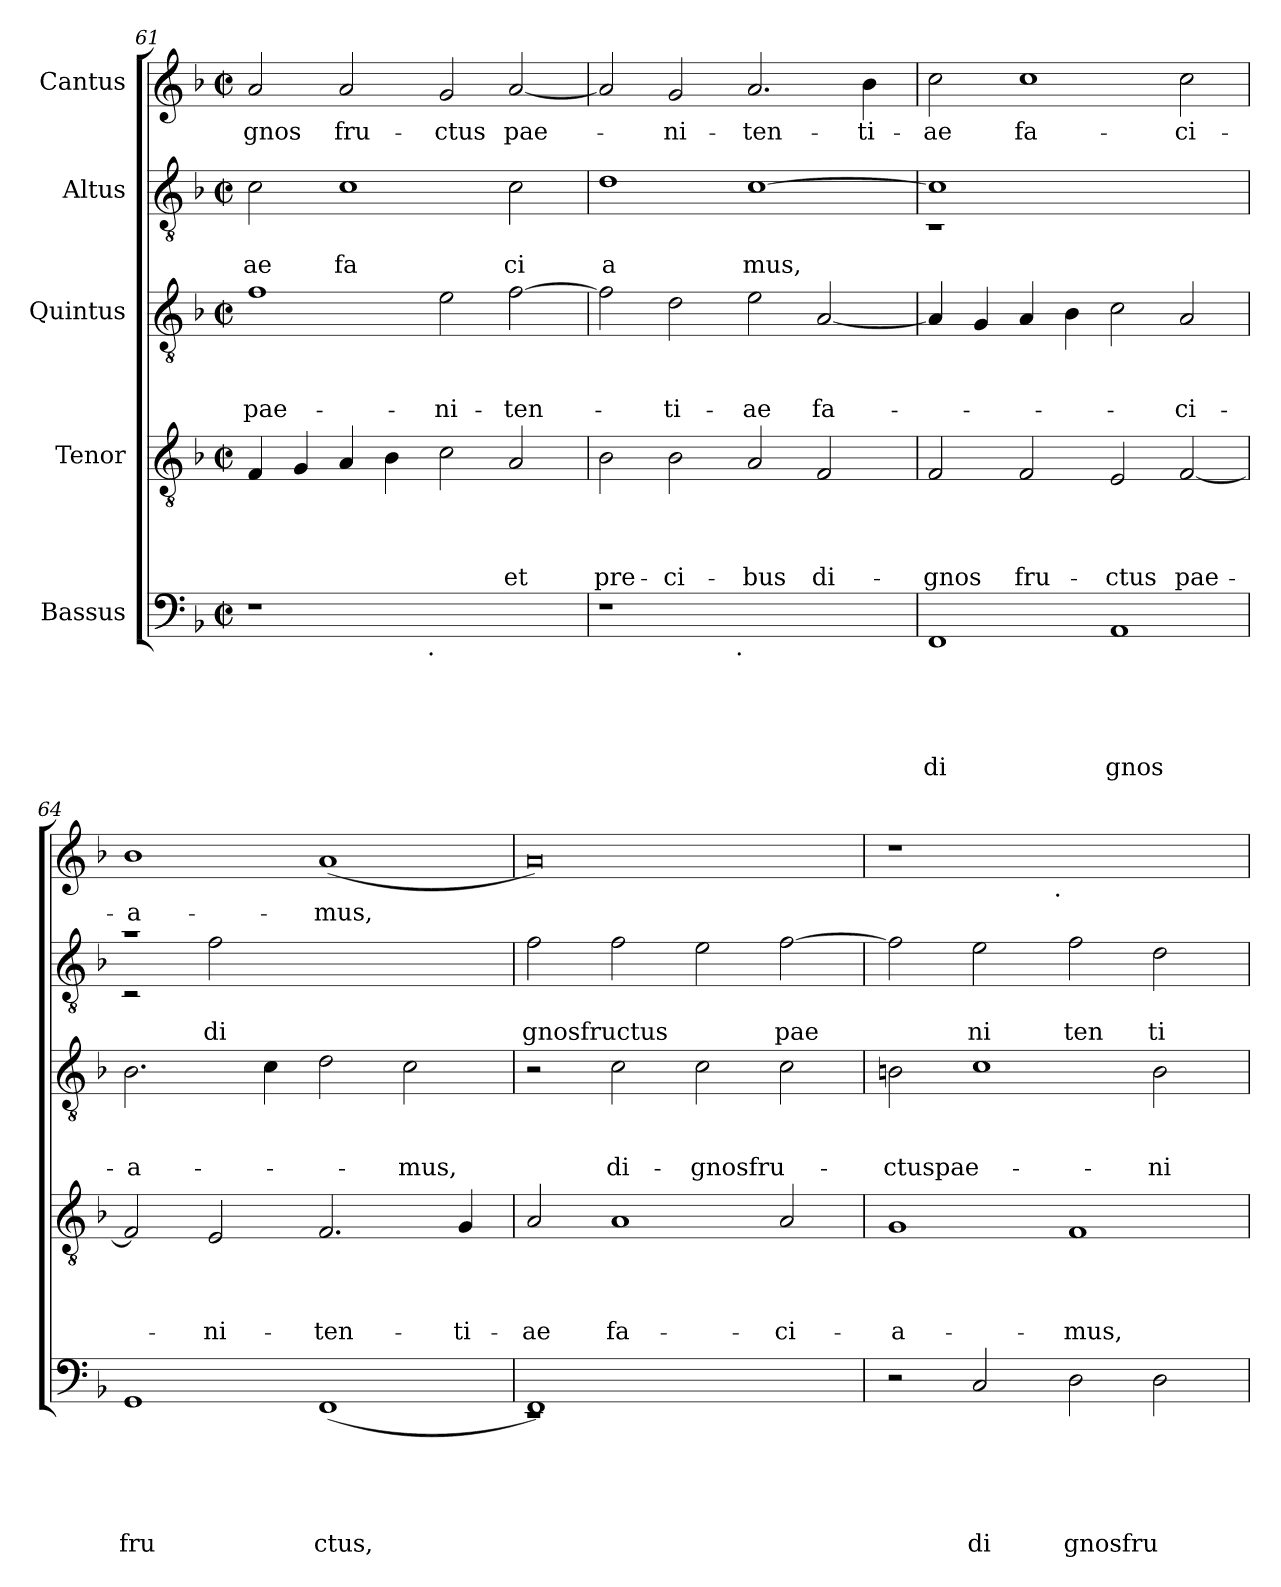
**kern	**text	**text	**text	**text	**text	**kern	**text	**text	**text	**text	**kern	**text	**text	**text	**kern	**text	**text	**kern	**text
*part5	*part5	*part5	*part5	*part5	*part5	*part4	*part4	*part4	*part4	*part4	*part3	*part3	*part3	*part3	*part2	*part2	*part2	*part1	*part1
*staff5	*staff5	*staff5	*staff5	*staff5	*staff5	*staff4	*staff4	*staff4	*staff4	*staff4	*staff3	*staff3	*staff3	*staff3	*staff2	*staff2	*staff2	*staff1	*staff1
*I"Bassus	*	*	*	*	*	*I"Tenor	*	*	*	*	*I"Quintus	*	*	*	*I"Altus	*	*	*I"Cantus	*
!!LO:PB:g=z
*clefF4	*	*	*	*	*	*clefGv2	*	*	*	*	*clefGv2	*	*	*	*clefGv2	*	*	*clefG2	*
*k[b-]	*	*	*	*	*	*k[b-]	*	*	*	*	*k[b-]	*	*	*	*k[b-]	*	*	*k[b-]	*
*F:	*	*	*	*	*	*F:	*	*	*	*	*F:	*	*	*	*F:	*	*	*F:	*
*M2/2	*	*	*	*	*	*M2/2	*	*	*	*	*M2/2	*	*	*	*M2/2	*	*	*M2/2	*
*met(c|)	*	*	*	*	*	*met(c|)	*	*	*	*	*met(c|)	*	*	*	*met(c|)	*	*	*met(c|)	*
=61	=61	=61	=61	=61	=61	=61	=61	=61	=61	=61	=61	=61	=61	=61	=61	=61	=61	=61	=61
!	!	!	!	!	!	!	!	!	!	!	!	!	!	!LO:LY:b	!	!	!LO:LY:b	!	!LO:LY:b
*^	*	*	*	*	*	*	*	*	*	*	*	*	*	*	*	*	*	*	*
1r	2ryy	.	.	.	.	.	4F/	.	.	.	.	1f	.	.	pae-	2c\	.	ae	2a/	gnos
.	.	.	.	.	.	.	4G/	.	.	.	.	.	.	.	.	.	.	.	.	.
!	!	!	!	!	!	!	!	!	!	!	!	!	!	!	!	!	!	!LO:LY:b	!	!LO:LY:b
.	4...ryy	.	.	.	.	.	4A/	.	.	.	.	.	.	.	.	1c	.	fa	2a/	fru-
.	.	.	.	.	.	.	4B-\	.	.	.	.	.	.	.	.	.	.	.	.	.
!	!LO:TX:b:t=.	!	!	!	!	!	!	!	!	!	!	!	!	!	!	!	!	!	!	!
.	1ryy	.	.	.	.	.	.	.	.	.	.	.	.	.	.	.	.	.	.	.
!	!	!	!	!	!	!	!	!	!	!	!	!	!	!	!LO:LY:b	!	!	!	!	!LO:LY:b
1ryy	.	.	.	.	.	.	2c\	.	.	.	.	2e\	.	.	-ni-	.	.	.	2g/	-ctus
!	!	!	!	!	!	!	!	!	!	!	!LO:LY:b	!	!	!	!LO:LY:b	!	!	!LO:LY:b	!	!LO:LY:b
.	.	.	.	.	.	.	2A/	.	.	.	et	[>2f\	.	.	-ten-	2c\	.	ci	[<2a/	pae-
.	32ryy	.	.	.	.	.	.	.	.	.	.	.	.	.	.	.	.	.	.	.
=62	=62	=62	=62	=62	=62	=62	=62	=62	=62	=62	=62	=62	=62	=62	=62	=62	=62	=62	=62	=62
!	!	!	!	!	!	!	!	!	!	!	!LO:LY:b	!	!	!	!	!	!	!LO:LY:b	!	!
1r	2ryy	.	.	.	.	.	2B-\	.	.	.	pre-	2f\]	.	.	.	1d	.	a	2a/]	.
!	!	!	!	!	!	!	!	!	!	!	!LO:LY:b	!	!	!	!LO:LY:b	!	!	!	!	!LO:LY:b
.	4...ryy	.	.	.	.	.	2B-\	.	.	.	-ci-	2d\	.	.	-ti-	.	.	.	2g/	-ni-
!	!LO:TX:b:t=.	!	!	!	!	!	!	!	!	!	!	!	!	!	!	!	!	!	!	!
.	1ryy	.	.	.	.	.	.	.	.	.	.	.	.	.	.	.	.	.	.	.
!	!	!	!	!	!	!	!	!	!	!	!LO:LY:b	!	!	!	!LO:LY:b	!	!	!LO:LY:b	!	!LO:LY:b
1ryy	.	.	.	.	.	.	2A/	.	.	.	-bus	2e\	.	.	-ae	[>1c	.	mus,	2.a/	-ten-
!	!	!	!	!	!	!	!	!	!	!	!LO:LY:b	!	!	!	!LO:LY:b	!	!	!	!	!
.	.	.	.	.	.	.	2F/	.	.	.	di-	[<2A/	.	.	fa-	.	.	.	.	.
!	!	!	!	!	!	!	!	!	!	!	!	!	!	!	!	!	!	!	!	!LO:LY:b
.	.	.	.	.	.	.	.	.	.	.	.	.	.	.	.	.	.	.	4b-\	-ti-
.	32ryy	.	.	.	.	.	.	.	.	.	.	.	.	.	.	.	.	.	.	.
=63	=63	=63	=63	=63	=63	=63	=63	=63	=63	=63	=63	=63	=63	=63	=63	=63	=63	=63	=63	=63
*	*	*	*	*	*	*	*	*	*	*	*	*	*	*	*	*^	*	*	*	*
!	!	!	!	!	!	!LO:LY:b	!	!	!	!	!LO:LY:b	!	!	!	!	!	!LO:N:vis=1	!	!	!	!LO:LY:b
*v	*v	*	*	*	*	*	*	*	*	*	*	*	*	*	*	*	*	*	*	*	*
1FF	.	.	.	.	di	2F/	.	.	.	-gnos	4A/]	.	.	.	1c]	0rC	.	.	2cc\	-ae
.	.	.	.	.	.	.	.	.	.	.	4G/	.	.	.	.	.	.	.	.	.
!	!	!	!	!	!	!	!	!	!	!LO:LY:b	!	!	!	!	!	!	!	!	!	!LO:LY:b
.	.	.	.	.	.	2F/	.	.	.	fru-	4A/	.	.	.	.	.	.	.	1cc	fa-
.	.	.	.	.	.	.	.	.	.	.	4B-\	.	.	.	.	.	.	.	.	.
!	!	!	!	!	!LO:LY:b	!	!	!	!	!LO:LY:b	!	!	!	!	!	!	!	!	!	!
1AA	.	.	.	.	gnos	2E/	.	.	.	-ctus	2c\	.	.	.	1ryy	.	.	.	.	.
!	!	!	!	!	!	!	!	!	!	!LO:LY:b	!	!	!	!LO:LY:b	!	!	!	!	!	!LO:LY:b
.	.	.	.	.	.	[<2F/	.	.	.	pae-	2A/	.	.	-ci-	.	.	.	.	2cc\	-ci-
=64	=64	=64	=64	=64	=64	=64	=64	=64	=64	=64	=64	=64	=64	=64	=64	=64	=64	=64	=64	=64
!	!	!	!	!	!LO:LY:b	!	!	!	!	!	!	!	!	!LO:LY:b	!	!	!	!	!	!LO:LY:b
1GG	.	.	.	.	fru	2F/]	.	.	.	.	2.B-\	.	.	-a-	1ra	2rC	.	.	1b-	-a-
!	!	!	!	!	!	!	!	!	!	!LO:LY:b	!	!	!	!	!	!	!	!LO:LY:b	!	!
.	.	.	.	.	.	2E/	.	.	.	-ni-	.	.	.	.	.	2f\	.	di	.	.
.	.	.	.	.	.	.	.	.	.	.	4c\	.	.	.	.	.	.	.	.	.
!	!	!	!	!	!LO:LY:b	!	!	!	!	!LO:LY:b	!	!	!	!	!	!	!	!	!	!LO:LY:b
(<1FF	.	.	.	.	ctus,	2.F/	.	.	.	-ten-	2d\	.	.	.	1ryy	1ryy	.	.	(<1a	-mus,
!	!	!	!	!	!	!	!	!	!	!	!	!	!	!LO:LY:b	!	!	!	!	!	!
.	.	.	.	.	.	.	.	.	.	.	2c\	.	.	-mus,	.	.	.	.	.	.
!	!	!	!	!	!	!	!	!	!	!LO:LY:b	!	!	!	!	!	!	!	!	!	!
.	.	.	.	.	.	4G/	.	.	.	-ti-	.	.	.	.	.	.	.	.	.	.
*	*	*	*	*	*	*	*	*	*	*	*	*	*	*	*v	*v	*	*	*	*
=65	=65	=65	=65	=65	=65	=65	=65	=65	=65	=65	=65	=65	=65	=65	=65	=65	=65	=65	=65
*^	*	*	*	*	*	*	*	*	*	*	*	*	*	*	*	*	*	*	*
!	!LO:N:vis=1	!	!	!	!	!	!	!	!	!	!LO:LY:b	!	!	!	!	!	!	!LO:LY:b	!	!
1FF)	0rEE	.	.	.	.	.	2A/	.	.	.	-ae	2r	.	.	.	2f\	.	gnosfructus	0a)	.
!	!	!	!	!	!	!	!	!	!	!	!LO:LY:b	!	!	!	!LO:LY:b	!	!	!	!	!
.	.	.	.	.	.	.	1A	.	.	.	fa-	2c\	.	.	di-	2f\	.	.	.	.
!	!	!	!	!	!	!	!	!	!	!	!	!	!	!	!LO:LY:b	!	!	!	!	!
1ryy	.	.	.	.	.	.	.	.	.	.	.	2c\	.	.	-gnosfru-	2e\	.	.	.	.
!	!	!	!	!	!	!	!	!	!	!	!LO:LY:b	!	!	!	!	!	!	!LO:LY:b	!	!
.	.	.	.	.	.	.	2A/	.	.	.	-ci-	2c\	.	.	.	[>2f\	.	pae	.	.
*v	*v	*	*	*	*	*	*	*	*	*	*	*	*	*	*	*	*	*	*	*
=66	=66	=66	=66	=66	=66	=66	=66	=66	=66	=66	=66	=66	=66	=66	=66	=66	=66	=66	=66
!	!	!	!	!	!	!	!	!	!	!LO:LY:b	!	!	!	!LO:LY:b	!	!	!	!	!
*	*	*	*	*	*	*	*	*	*	*	*	*	*	*	*	*	*	*^	*
2r	.	.	.	.	.	1G	.	.	.	-a-	2Bn\	.	.	-ctuspae-	2f\]	.	.	1r	2ryy	.
!	!	!	!	!	!LO:LY:b	!	!	!	!	!	!	!	!	!	!	!	!LO:LY:b	!	!	!
2C/	.	.	.	.	di	.	.	.	.	.	1c	.	.	.	2e\	.	ni	.	4...ryy	.
!	!	!	!	!	!	!	!	!	!	!	!	!	!	!	!	!	!	!	!LO:TX:b:t=.	!
.	.	.	.	.	.	.	.	.	.	.	.	.	.	.	.	.	.	.	1ryy	.
!	!	!	!	!	!LO:LY:b	!	!	!	!	!LO:LY:b	!	!	!	!	!	!	!LO:LY:b	!	!	!
2D\	.	.	.	.	gnosfru	1F	.	.	.	-mus,	.	.	.	.	2f\	.	ten	1ryy	.	.
!	!	!	!	!	!	!	!	!	!	!	!	!	!	!LO:LY:b	!	!	!LO:LY:b	!	!	!
2D\	.	.	.	.	.	.	.	.	.	.	2B\	.	.	-ni-	2d\	.	ti	.	.	.
.	.	.	.	.	.	.	.	.	.	.	.	.	.	.	.	.	.	.	32ryy	.
*	*	*	*	*	*	*	*	*	*	*	*	*	*	*	*	*	*	*v	*v	*
=	=	=	=	=	=	=	=	=	=	=	=	=	=	=	=	=	=	=	=
*-	*-	*-	*-	*-	*-	*-	*-	*-	*-	*-	*-	*-	*-	*-	*-	*-	*-	*-	*-
